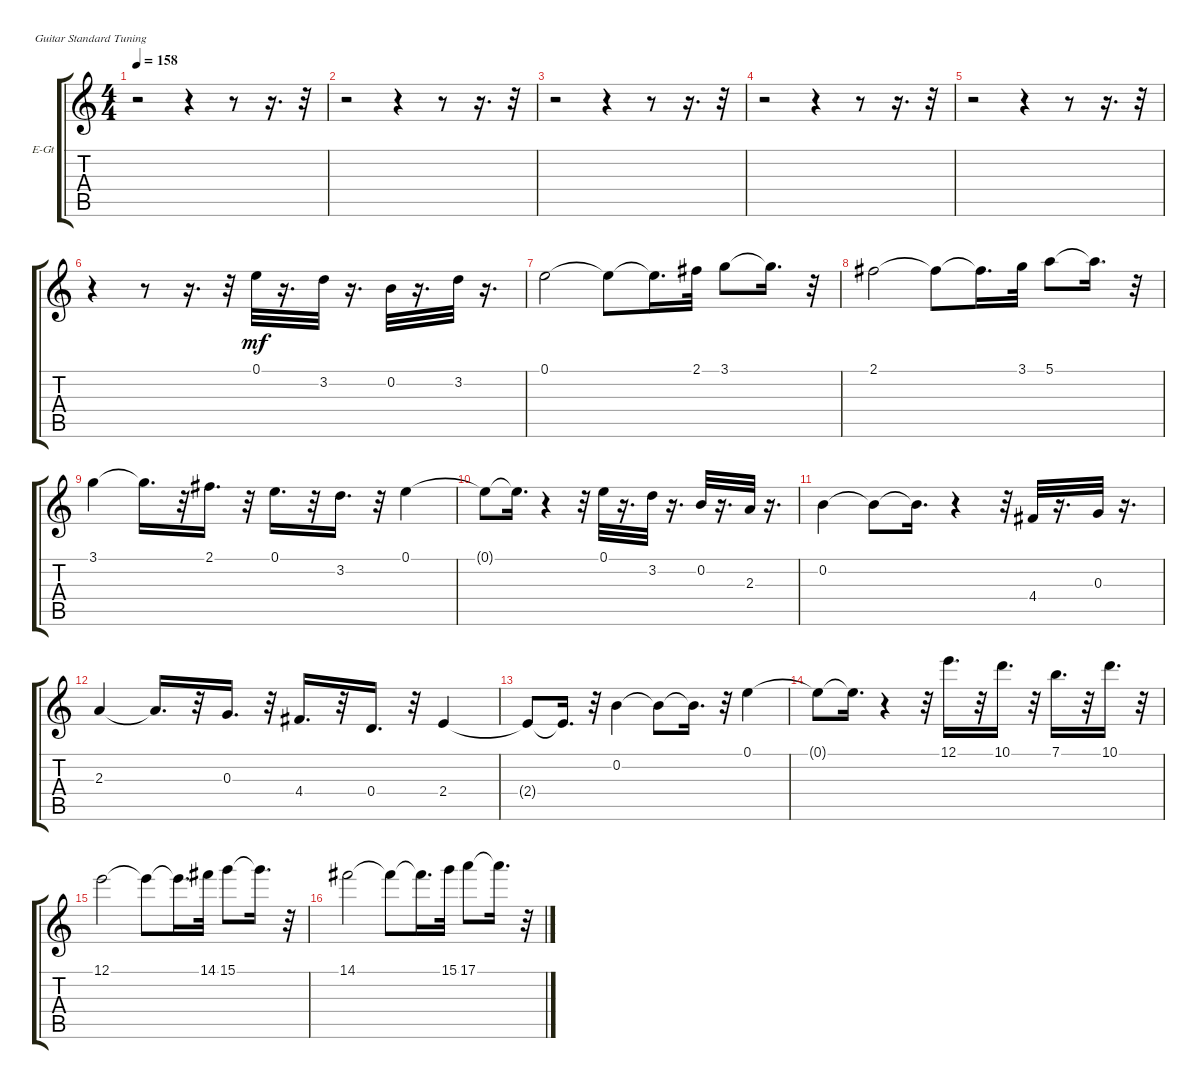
\bracketExtendMode groupsimilarinstruments
\firstSystemTrackNameOrientation horizontal
\otherSystemsTrackNameOrientation horizontal
\track ("" "E-Gt") {instrument electricguitarclean}
\staff {score tabs}
\tuning (E4 B3 G3 D3 A2 E2)
\ts (4 4)
\tempo 158
\clef g2
\ks c
r.2{dy mf} r.4 r.8 r.16{d} r.32 |
r.2 r.4 r.8 r.16{d} r.32 |
r.2 r.4 r.8 r.16{d} r.32 |
r.2 r.4 r.8 r.16{d} r.32 |
r.2 r.4 r.8 r.16{d} r.32 |
r.4 r.8 r.16{d} r.32 0.1.32 r.16{d} 3.2.32 r.16{d} 0.2.32 r.16{d} 3.2.32 r.16{d} |
0.1.2 0.1{t}.8 0.1{t}.16{d} 2.1.32 3.1.8 3.1{t}.16{d} r.32 |
2.1.2 2.1{t}.8 2.1{t}.16{d} 3.1.32 5.1.8 5.1{t}.16{d} r.32 |
3.1.4 3.1{t}.16{d} r.32 2.1.16{d} r.32 0.1.16{d} r.32 3.2.16{d} r.32 0.1.4 |
0.1{t}.8 0.1{t}.16{d} r.4 r.32 0.1.32 r.16{d} 3.2.32 r.16{d} 0.2.32 r.16{d} 2.3.32 r.16{d} |
0.2.4 0.2{t}.8 0.2{t}.16{d} r.4 r.32 4.4.32 r.16{d} 0.3.32 r.16{d} |
2.3.4 2.3{t}.16{d} r.32 0.3.16{d} r.32 4.4.16{d} r.32 0.4.16{d} r.32 2.4.4 |
2.4{t}.8 2.4{t}.16{d} r.32 0.2.4 0.2{t}.8 0.2{t}.16{d} r.32 0.1.4 |
0.1{t}.8 0.1{t}.16{d} r.4 r.32 12.1.16{d} r.32 10.1.16{d} r.32 7.1.16{d} r.32 10.1.16{d} r.32 |
12.1.2 12.1{t}.8 12.1{t}.16{d} 14.1.32 15.1.8 15.1{t}.16{d} r.32 |
14.1.2 14.1{t}.8 14.1{t}.16{d} 15.1.32 17.1.8 17.1{t}.16{d} r.32
